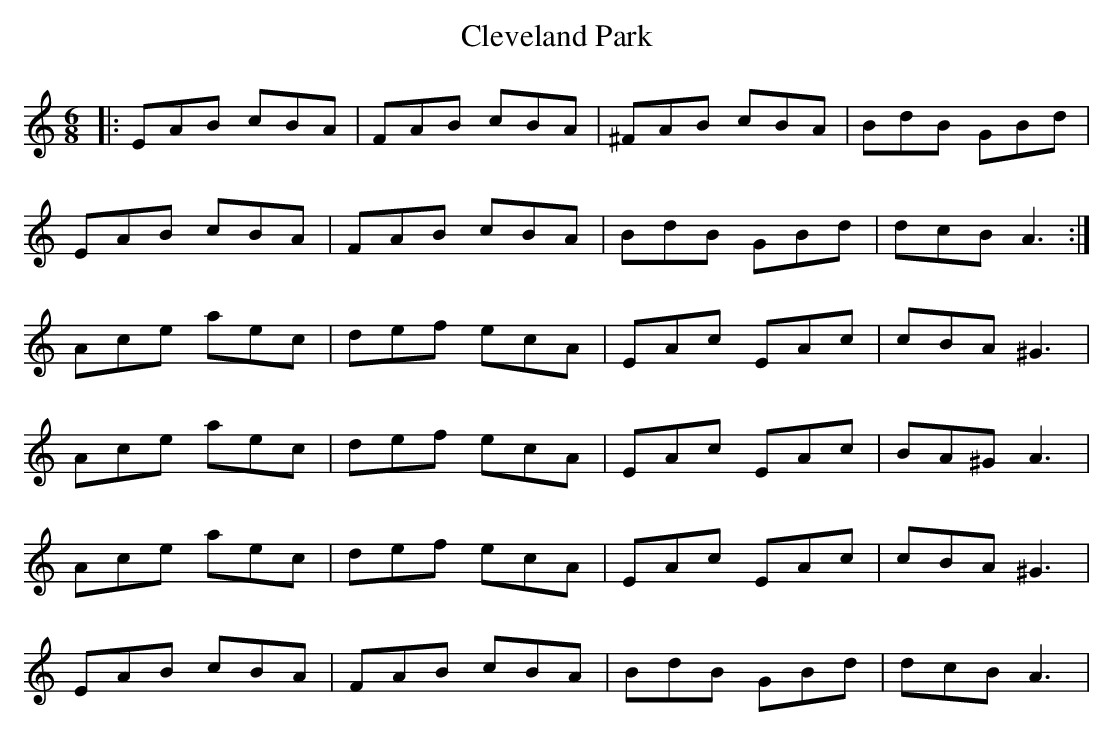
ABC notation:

X:1
T: Cleveland Park
M: 6/8
L: 1/8
K: Amin
|:EAB cBA|FAB cBA|^FAB cBA|BdB GBd|
EAB cBA|FAB cBA|BdB GBd|dcB A3:|
Ace aec|def ecA|EAc EAc|cBA ^G3|
Ace aec|def ecA|EAc EAc|BA^G A3|
Ace aec|def ecA|EAc EAc|cBA ^G3|
EAB cBA|FAB cBA|BdB GBd|dcB A3|
